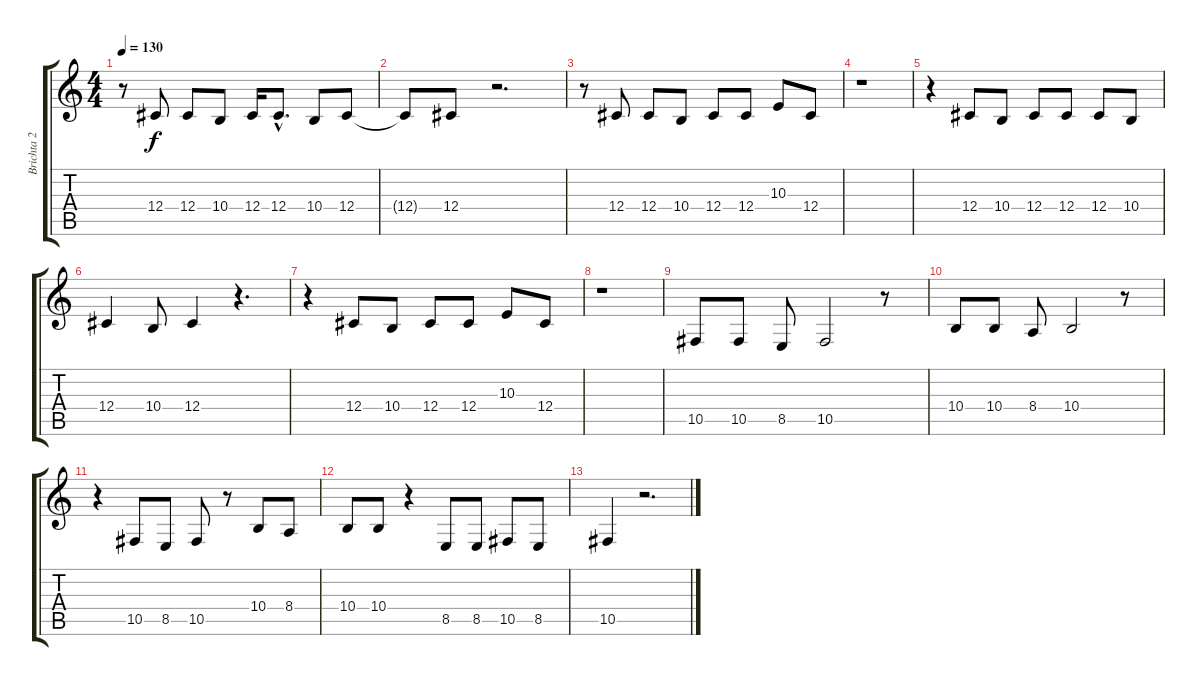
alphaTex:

\track ("Brichta 2" "Brichta 2") {instrument lead2sawtooth}
\staff {score tabs}
\tuning (Eb4 Bb3 Gb3 Db3 Ab2 Eb2) {hide}
\ts (4 4)
\tempo 130
\clef g2
\ks c
r.8{dy f} 12.4.8 12.4.8 10.4.8 12.4.16 12.4{hac}.8{d} 10.4.8 12.4.8 |
12.4{t}.8 12.4.8 r.2{d} |
r.8 12.4.8 12.4.8 10.4.8 12.4.8 12.4.8 10.3.8 12.4.8 |
r.1 |
r.4 12.4.8 10.4.8 12.4.8 12.4.8 12.4.8 10.4.8 |
12.4.4 10.4.8 12.4.4 r.4{d} |
r.4 12.4.8 10.4.8 12.4.8 12.4.8 10.3.8 12.4.8 |
r.1 |
10.5.8 10.5.8 8.5.8 10.5.2 r.8 |
10.4.8 10.4.8 8.4.8 10.4.2 r.8 |
r.4 10.5.8 8.5.8 10.5.8 r.8 10.4.8 8.4.8 |
10.4.8 10.4.8 r.4 8.5.8 8.5.8 10.5.8 8.5.8 |
10.5.4 r.2{d}
